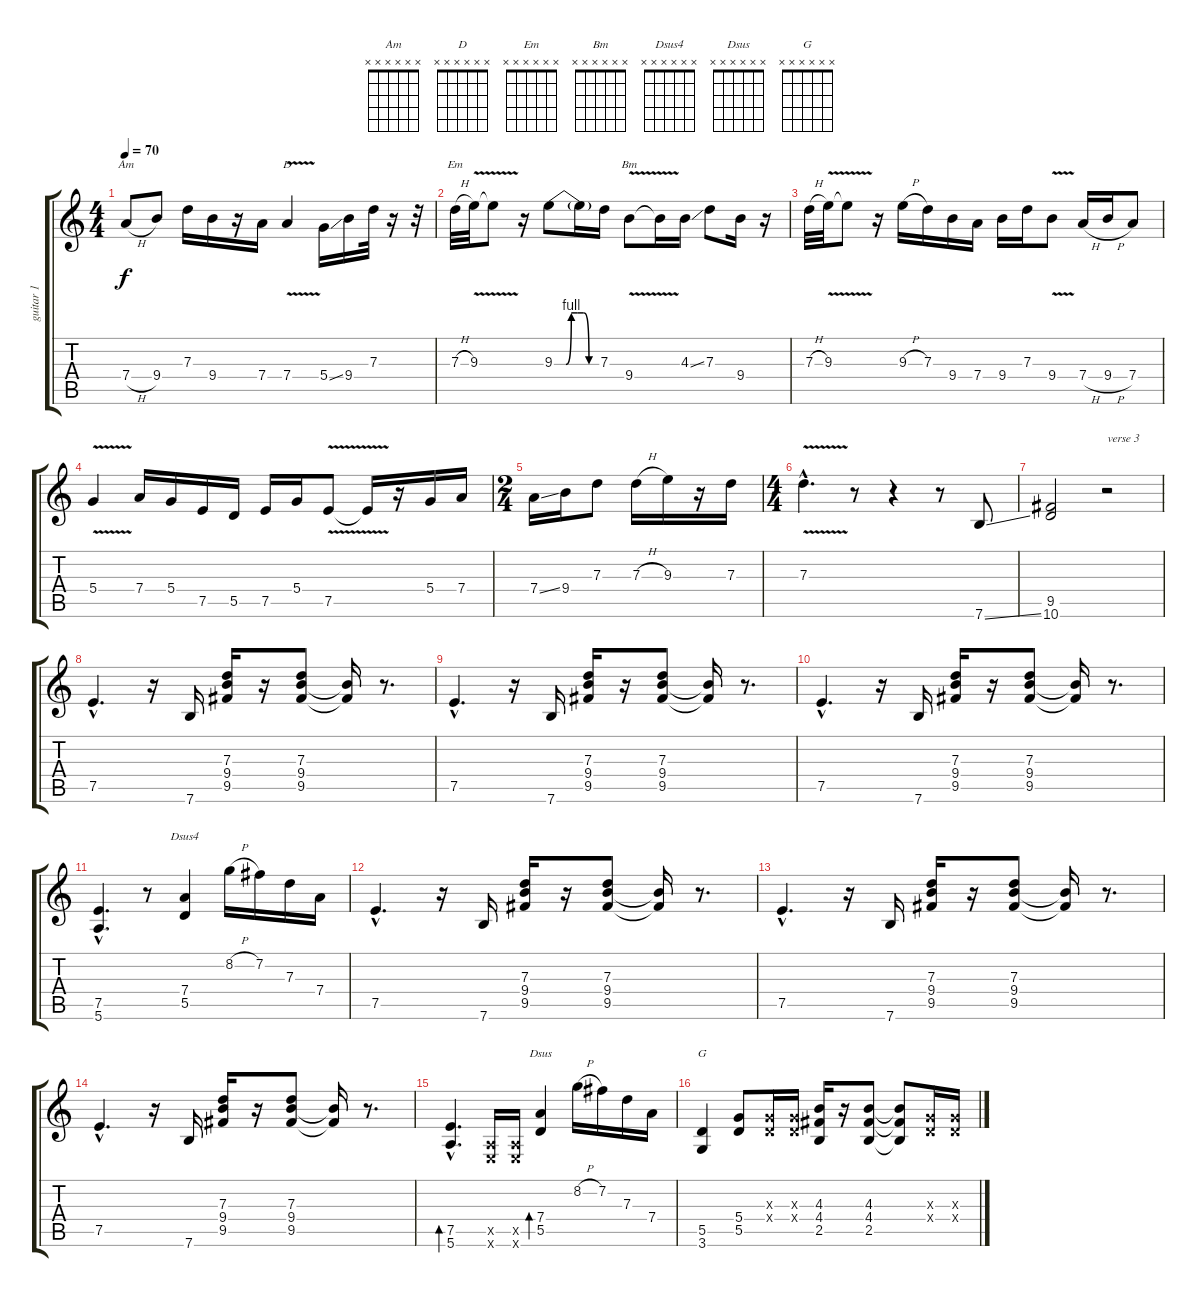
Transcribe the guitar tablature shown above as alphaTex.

\track ("guitar 1" "guitar 1") {instrument overdrivenguitar}
\staff {score tabs}
\tuning (E4 B3 G3 D3 A2 E2) {hide}
\chord ("Am" x x x x x x)
\chord ("D" x x x x x x)
\chord ("Em" x x x x x x)
\chord ("Bm" x x x x x x)
\chord ("Dsus4" x x x x x x)
\chord ("Dsus" x x x x x x)
\chord ("G" x x x x x x)
\ts (4 4)
\tempo 70
\clef g2
\ks c
7.4{h}.8{ch "Am" dy f} 9.4.8 7.3.16 9.4.16 r.16 7.4.16 7.4{v}.4{ch "D"} 5.4{ss}.16 9.4.16 7.3.32 r.16 r.32 |
7.3{h}.32{ch "Em"} 9.3{v}.32 9.3{t}.8 r.16 9.3{be (custom 0 0 15 0 22 4 30 4 38 4 45 0 60 0)}.8 9.3{t}.16 7.3.16 9.4{v}.8{ch "Bm"} 9.4{t}.16 4.3{ss}.16 7.3.8 9.4.16 r.16 |
7.3{h}.32 9.3{v}.32 9.3{t}.8 r.16 9.3{h}.16 7.3.16 9.4.16 7.4.16 9.4.16 7.3.16 9.4{v}.8 7.4{h}.16 9.4{h}.16 7.4.8 |
5.4{v}.4 7.4.16 5.4.16 7.5.16 5.5.16 7.5.16 5.4.16 7.5{v}.8 7.5{t}.16 r.16 5.4.16 7.4.16 |
\ts (2 4)
7.4{ss}.16 9.4.16 7.3.8 7.3{h}.16 9.3.16 r.16 7.3.16 |
\ts (4 4)
7.3{v hac}.4{d} r.8 r.4 r.8 7.6{ss}.8{volume 10 instrument overdrivenguitar} |
(9.5 10.6).2 r.2{txt "verse 3"} |
7.5{hac}.4{d} r.16 7.6.16 (7.3 9.4 9.5).16 r.16 (7.3 9.4 9.5).8 (9.4{t} 9.5{t}).16 r.8{d} |
7.5{hac}.4{d} r.16 7.6.16 (7.3 9.4 9.5).16 r.16 (7.3 9.4 9.5).8 (9.4{t} 9.5{t}).16 r.8{d} |
7.5{hac}.4{d} r.16 7.6.16 (7.3 9.4 9.5).16 r.16 (7.3 9.4 9.5).8 (9.4{t} 9.5{t}).16 r.8{d} |
(7.5{hac} 5.6{hac}).4{d} r.8 (7.4 5.5).4{ch "Dsus4"} 8.2{h}.16 7.2.16 7.3.16 7.4.16 |
7.5{hac}.4{d} r.16 7.6.16 (7.3 9.4 9.5).16 r.16 (7.3 9.4 9.5).8 (9.4{t} 9.5{t}).16 r.8{d} |
7.5{hac}.4{d} r.16 7.6.16 (7.3 9.4 9.5).16 r.16 (7.3 9.4 9.5).8 (9.4{t} 9.5{t}).16 r.8{d} |
7.5{hac}.4{d} r.16 7.6.16 (7.3 9.4 9.5).16 r.16 (7.3 9.4 9.5).8 (9.4{t} 9.5{t}).16 r.8{d} |
(7.5{hac} 5.6{hac}).4{d bd 120} (0.5{x} 0.6{x}).16 (0.5{x} 0.6{x}).16 (7.4 5.5).4{bd 120 ch "Dsus"} 8.2{h}.16 7.2.16 7.3.16 7.4.16 |
(5.5 3.6).4{ch "G"} (5.4 5.5).8 (0.3{x} 0.4{x}).16 (0.3{x} 0.4{x}).16 (4.3 4.4 2.5).16 r.16 (4.3 4.4 2.5).8 (4.3{t} 4.4{t} 2.5{t}).8 (0.3{x} 0.4{x}).16 (0.3{x} 0.4{x}).16
